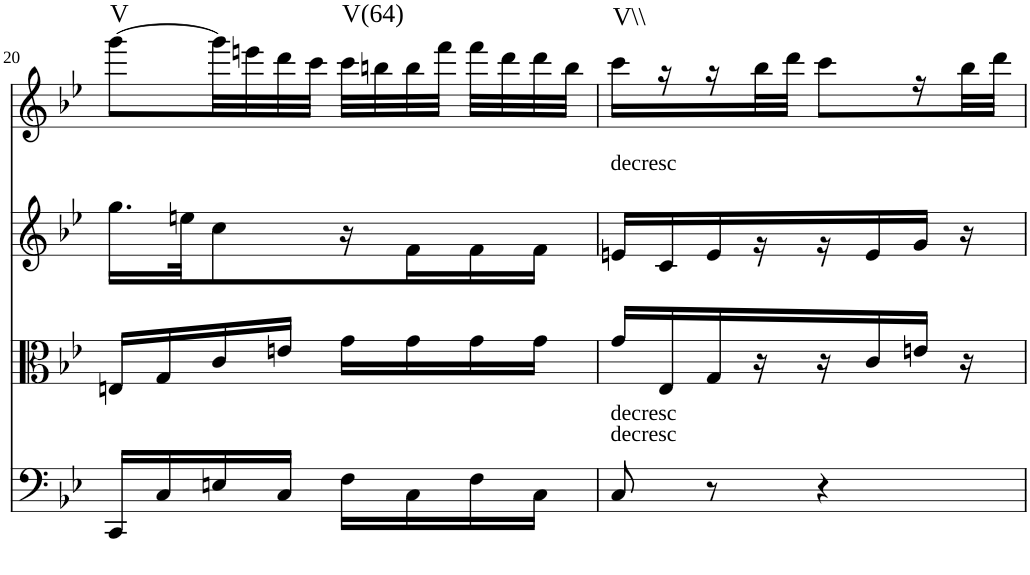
**kern	**kern	**kern	**kern	**harte
*part4	*part3	*part2	*part1	*part1
*staff4	*staff3	*staff2	*staff1	*
*I"Violoncello	*I"Viola	*I"Violin II	*I"Violin I	*
!!LO:PB:g=z
*clefF4	*clefC3	*clefG2	*clefG2	*
*k[b-e-]	*k[b-e-]	*k[b-e-]	*k[b-e-]	*
*M2/4	*M2/4	*M2/4	*M2/4	*
=20	=20	=20	=20	=20
!	!	!	!	!LO:H:kt=V
16CC/LL	16En/LL	16.gg\LL	[8ggg\L	N
16C/	16G/	.	.	.
.	.	32een\JK	.	.
16En/	16c/	8cc\	32ggg\LL]	.
.	.	.	32eeen\	.
16C/JJ	16en/JJ	.	32ddd\	.
.	.	.	32ccc\JJJ	.
!	!	!	!	!LO:H:kt=V(64)
16F\LL	16g\LL	16r	32ccc\LLL	N
.	.	.	32bbn\	.
16C\	16g\	16f\	32bb\	.
.	.	.	32fff\JJJ	.
16F\	16g\	16f\	32fff\LLL	.
.	.	.	32ddd\	.
16C\JJ	16g\JJ	16f\JJ	32ddd\	.
.	.	.	32bb\JJJ	.
=21	=21	=21	=21	=21
!	!	!LO:TX:a:t=decresc	!	!
!LO:TX:a:t=decresc	!	!	!	!
!LO:TX:a:t=decresc	!	!	!	!LO:H:kt=V\\
8C/	16g/LL	16en/LL	16ccc\LL	N
.	16E-/	16c/	16r	.
8r	16G/	16e/	16r	.
.	16r	16r	32bb-\L	.
.	.	.	32ddd\JJJ	.
4r	16r	16r	8ccc\L	.
.	16c/	16e/	.	.
.	16en/JJ	16g/JJ	16r	.
.	16r	16r	32bb-\L	.
.	.	.	32ddd\JJJ	.
=	=	=	=	=
*-	*-	*-	*-	*-
